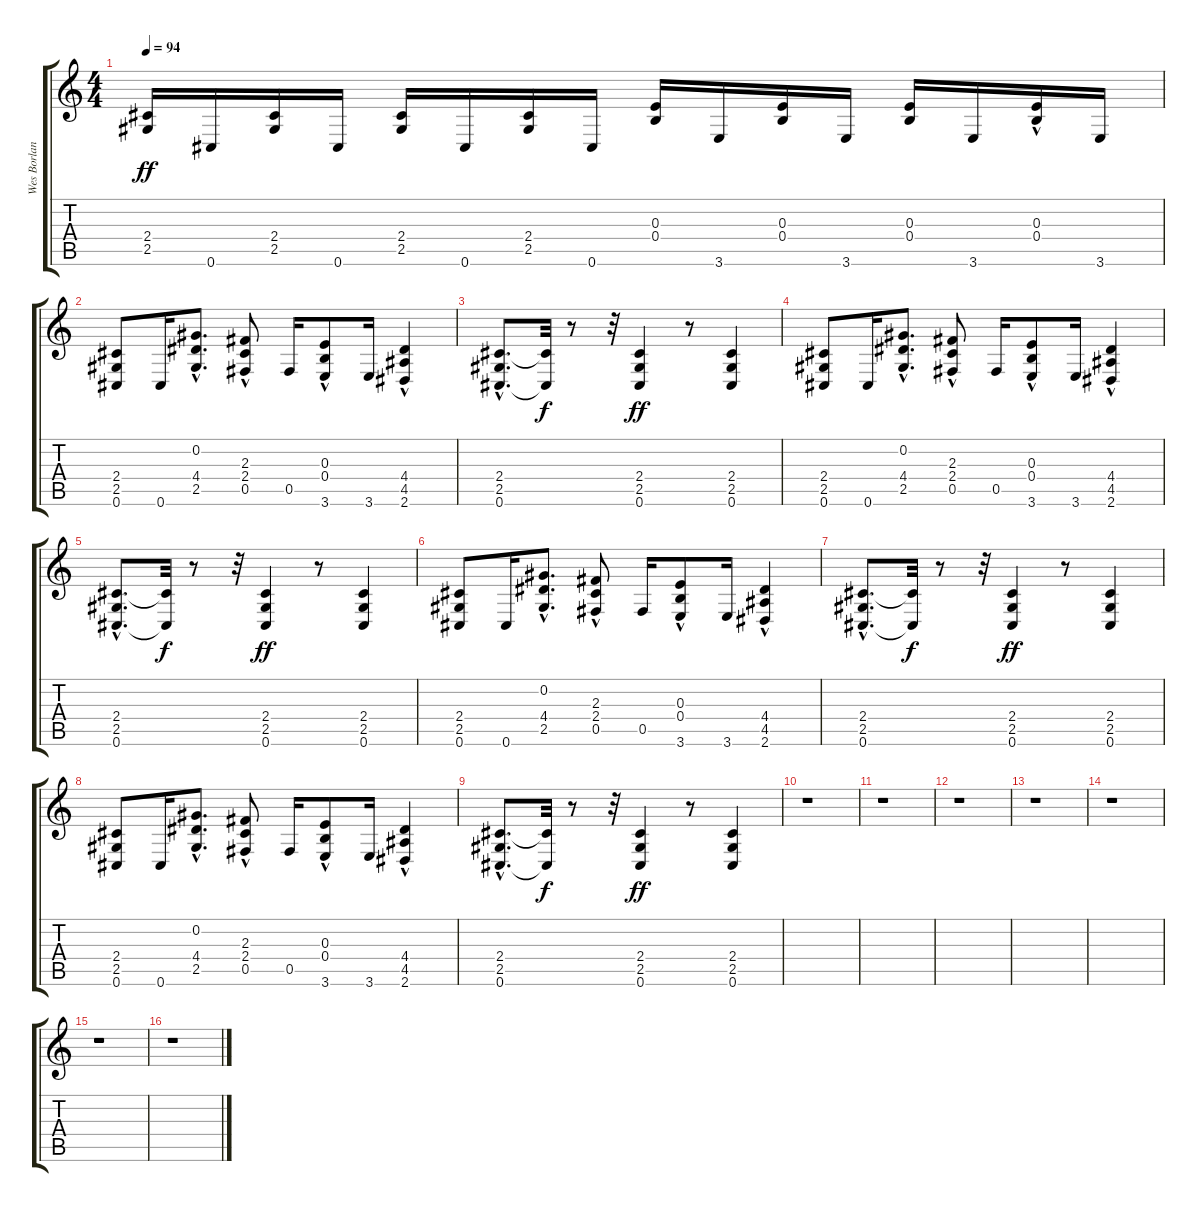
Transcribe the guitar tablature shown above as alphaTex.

\track ("Wes Borland 2" "Wes Borlan") {instrument distortionguitar}
\staff {score tabs}
\tuning (Db4 Ab3 E3 B2 Gb2 Db2) {hide}
\ts (4 4)
\tempo 94
\clef g2
\ks c
(2.4 2.5).16{dy ff} 0.6.16 (2.4 2.5).16 0.6.16 (2.4 2.5).16 0.6.16 (2.4 2.5).16 0.6.16 (0.3 0.4).16 3.6.16 (0.3 0.4).16 3.6.16 (0.3 0.4).16 3.6.16 (0.3{hac} 0.4).16 3.6.16 |
(2.4 2.5 0.6).8 0.6.16 (0.2 4.4 2.5{hac}).8{d} (2.3 2.4{hac} 0.5{hac}).8 0.5.16 (0.3{hac} 0.4 3.6).8 3.6.16 (4.4 4.5 2.6{hac}).4 |
(2.4{hac} 2.5{hac} 0.6{hac}).8{d} (2.4{t} 0.6{t}).32{dy f} r.8 r.32 (2.4 2.5 0.6).4{dy ff} r.8 (2.4 2.5 0.6).4 |
(2.4 2.5 0.6).8 0.6.16 (0.2 4.4 2.5{hac}).8{d} (2.3 2.4{hac} 0.5{hac}).8 0.5.16 (0.3{hac} 0.4 3.6).8 3.6.16 (4.4 4.5 2.6{hac}).4 |
(2.4{hac} 2.5{hac} 0.6{hac}).8{d} (2.4{t} 0.6{t}).32{dy f} r.8 r.32 (2.4 2.5 0.6).4{dy ff} r.8 (2.4 2.5 0.6).4 |
(2.4 2.5 0.6).8 0.6.16 (0.2 4.4 2.5{hac}).8{d} (2.3 2.4{hac} 0.5{hac}).8 0.5.16 (0.3{hac} 0.4 3.6).8 3.6.16 (4.4 4.5 2.6{hac}).4 |
(2.4{hac} 2.5{hac} 0.6{hac}).8{d} (2.4{t} 0.6{t}).32{dy f} r.8 r.32 (2.4 2.5 0.6).4{dy ff} r.8 (2.4 2.5 0.6).4 |
(2.4 2.5 0.6).8 0.6.16 (0.2 4.4 2.5{hac}).8{d} (2.3 2.4{hac} 0.5{hac}).8 0.5.16 (0.3{hac} 0.4 3.6).8 3.6.16 (4.4 4.5 2.6{hac}).4 |
(2.4{hac} 2.5{hac} 0.6{hac}).8{d} (2.4{t} 0.6{t}).32{dy f} r.8 r.32 (2.4 2.5 0.6).4{dy ff} r.8 (2.4 2.5 0.6).4 |
r.1 |
r.1 |
r.1 |
r.1 |
r.1 |
r.1 |
r.1
